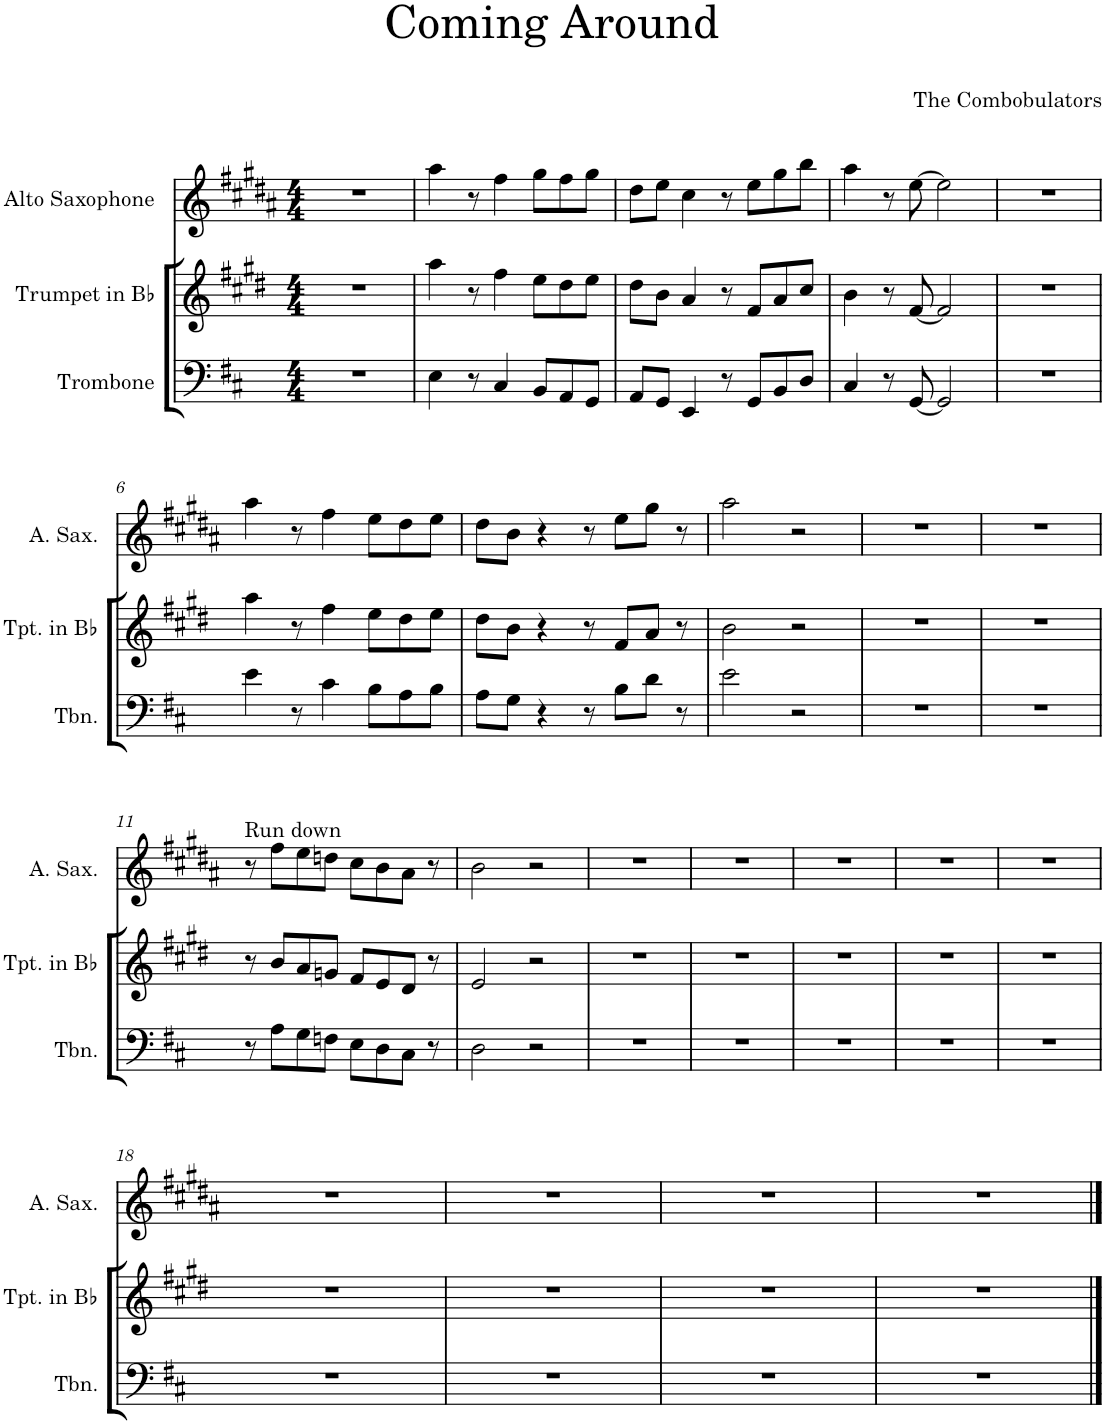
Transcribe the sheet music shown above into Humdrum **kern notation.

**kern	**kern	**kern
*part3	*part2	*part1
*staff3	*staff2	*staff1
*I"Trombone	*I"Trumpet in Bb	*I"Alto Saxophone
*I'Tbn.	*I'Tpt. in Bb	*I'A. Sax.
*clefF4	*clefG2	*clefG2
*	*Trd1c2	*Trd5c9
*k[f#c#]	*k[f#c#g#d#]	*k[f#c#g#d#a#]
*M4/4	*M4/4	*M4/4
=1	=1	=1
1r	1r	1r
=2	=2	=2
4E\	4aa\	4aa#\
8r	8r	8r
4C#/	4ff#\	4ff#\
8BB/L	8ee\L	8gg#\L
8AA/	8dd#\	8ff#\
8GG/J	8ee\J	8gg#\J
=3	=3	=3
8AA/L	8dd#\L	8dd#\L
8GG/J	8b\J	8ee\J
4EE/	4a/	4cc#\
8r	8r	8r
8GG/L	8f#/L	8ee\L
8BB/	8a/	8gg#\
8D/J	8cc#/J	8bb\J
=4	=4	=4
4C#/	4b\	4aa#\
8r	8r	8r
[8GG/	[8f#/	[8ee\
2GG/]	2f#/]	2ee\]
=5	=5	=5
1r	1r	1r
!!LO:LB:g=z
=6	=6	=6
4e\	4aa\	4aa#\
8r	8r	8r
4c#\	4ff#\	4ff#\
8B\L	8ee\L	8ee\L
8A\	8dd#\	8dd#\
8B\J	8ee\J	8ee\J
=7	=7	=7
8A\L	8dd#\L	8dd#\L
8G\J	8b\J	8b\J
4r	4r	4r
8r	8r	8r
8B\L	8f#/L	8ee\L
8d\J	8a/J	8gg#\J
8r	8r	8r
=8	=8	=8
2e\	2b\	2aa#\
2r	2r	2r
=9	=9	=9
1r	1r	1r
=10	=10	=10
1r	1r	1r
!!LO:LB:g=z
=11	=11	=11
!	!	!LO:TX:a:t=Run down
8r	8r	8r
8A\L	8b/L	8ff#\L
8G\	8a/	8ee\
8Fn\J	8gn/J	8ddn\J
8E\L	8f#/L	8cc#\L
8D\	8e/	8b\
8C#\J	8d#/J	8a#\J
8r	8r	8r
=12	=12	=12
2D\	2e/	2b\
2r	2r	2r
=13	=13	=13
1r	1r	1r
=14	=14	=14
1r	1r	1r
=15	=15	=15
1r	1r	1r
=16	=16	=16
1r	1r	1r
=17	=17	=17
1r	1r	1r
!!LO:LB:g=z
=18	=18	=18
1r	1r	1r
=19	=19	=19
1r	1r	1r
=20	=20	=20
1r	1r	1r
=21	=21	=21
1r	1r	1r
==	==	==
*-	*-	*-
